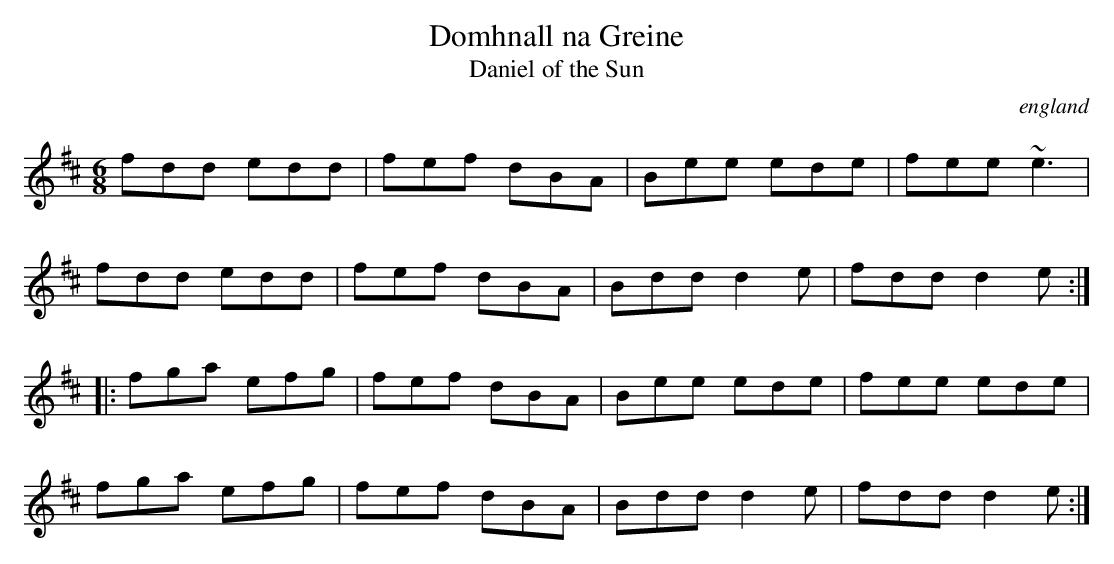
X:1
T:Domhnall na Greine
T:Daniel of the Sun
O:england
M:6/8
L:1/8
K:D
fdd edd|fef dBA|Bee ede|fee ~e3|
fdd edd|fef dBA|Bdd d2e|fdd d2e:|
|:fga efg|fef dBA|Bee ede|fee ede|
fga efg|fef dBA|Bdd d2e|fdd d2e:|
